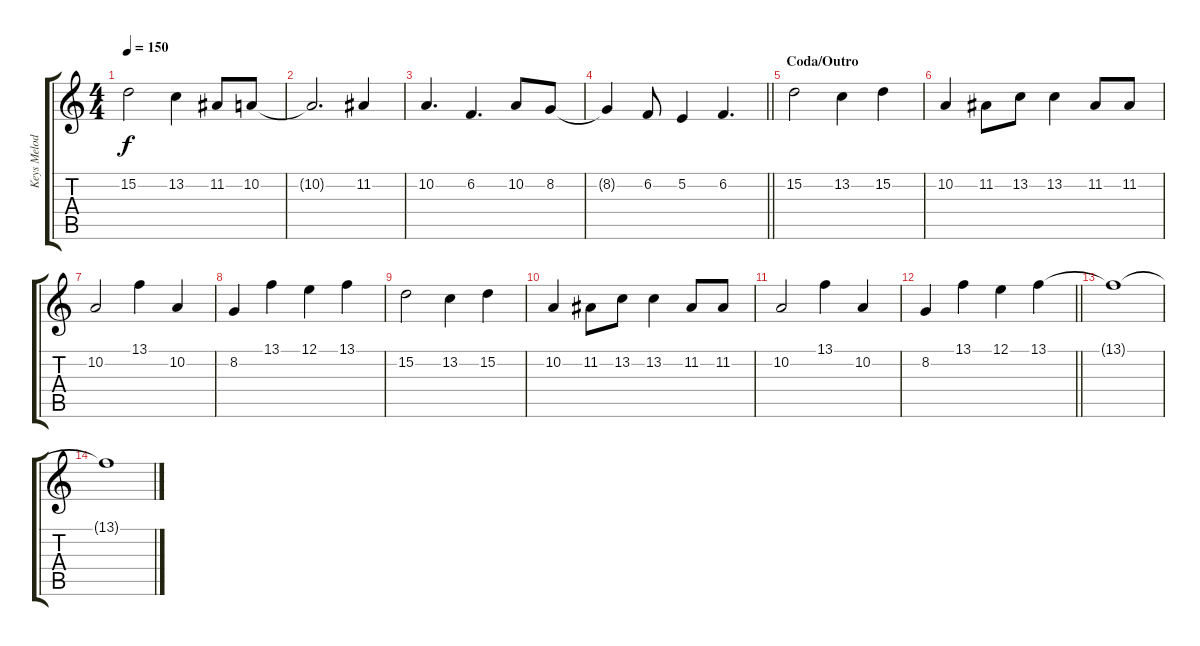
\track ("Keys Melody" "Keys Melod") {instrument lead2sawtooth}
\staff {score tabs}
\tuning (E4 B3 G3 D3 A2 D2) {hide}
\ts (4 4)
\tempo 150
\clef g2
\ks c
15.2.2{dy f} 13.2.4 11.2.8 10.2.8 |
10.2{t}.2{d} 11.2.4 |
10.2.4{d} 6.2.4{d} 10.2.8 8.2.8 |
\barLineRight lightlight
8.2{t}.4 6.2.8 5.2.4 6.2.4{d} |
\section ("" "Coda/Outro")
15.2.2 13.2.4 15.2.4 |
10.2.4 11.2.8 13.2.8 13.2.4 11.2.8 11.2.8 |
10.2.2 13.1.4 10.2.4 |
8.2.4 13.1.4 12.1.4 13.1.4 |
15.2.2 13.2.4 15.2.4 |
10.2.4 11.2.8 13.2.8 13.2.4 11.2.8 11.2.8 |
10.2.2 13.1.4 10.2.4 |
\barLineRight lightlight
8.2.4 13.1.4 12.1.4 13.1.4 |
13.1{t}.1 |
13.1{t}.1
